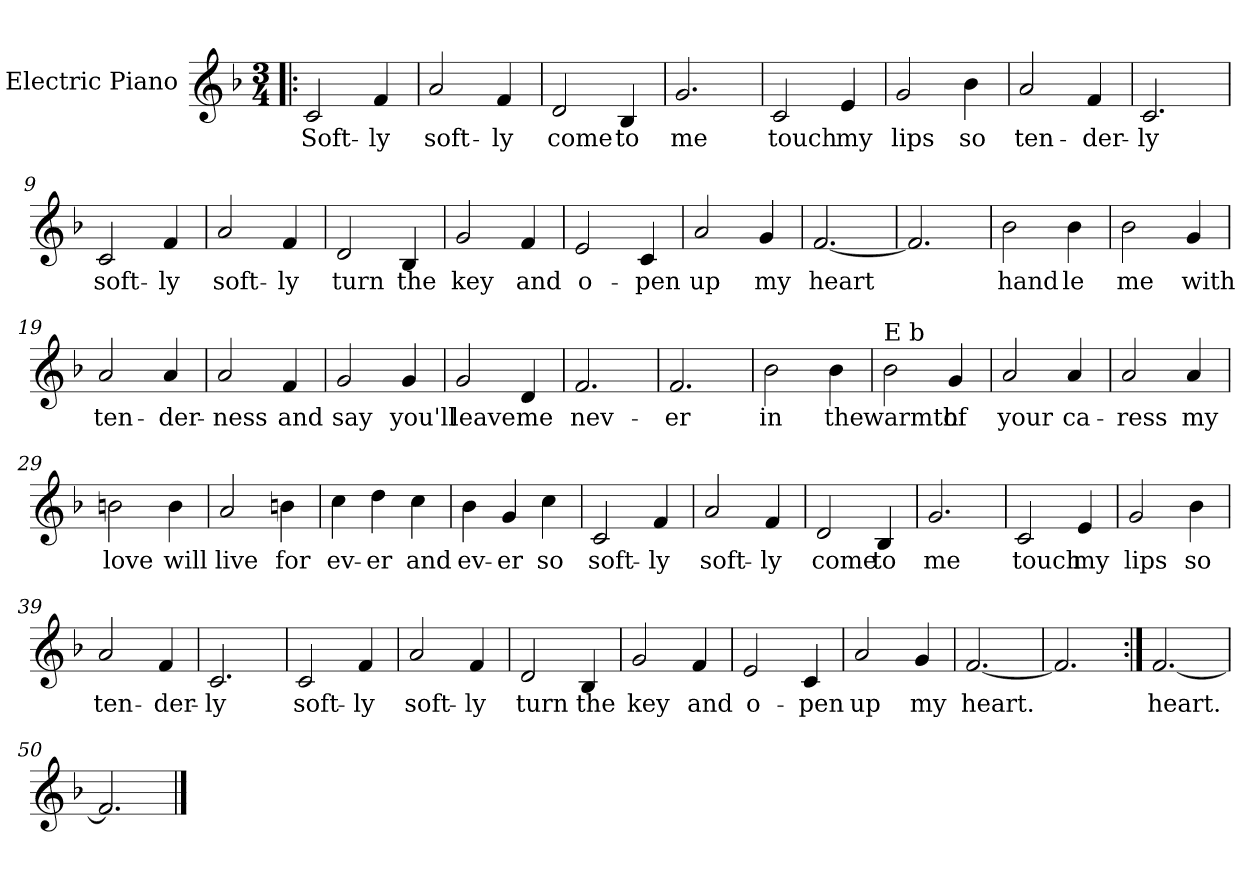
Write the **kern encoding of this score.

**kern	**text
*part1	*part1
*staff1	*staff1
*I"Electric Piano	*
*I'E.Pno	*
*clefG2	*
*k[b-]	*
*F:	*
*M3/4	*
=1!|:	=1!|:
2c/	Soft-
4f/	-ly
=2	=2
2a/	soft-
4f/	-ly
=3	=3
2d/	come
4B-/	to
=4	=4
2.g/	me
=5	=5
2c/	touch
4e/	my
=6	=6
2g/	lips
4b-\	so
=7	=7
2a/	ten-
4f/	-der-
=8	=8
2.c/	-ly
!!LO:LB:g=z
=9	=9
2c/	soft-
4f/	-ly
=10	=10
2a/	soft-
4f/	-ly
=11	=11
2d/	turn
4B-/	the
=12	=12
2g/	key
4f/	and
=13	=13
2e/	o-
4c/	-pen
=14	=14
2a/	up
4g/	my
=15	=15
[2.f/	heart
=16	=16
2.f/]	.
=17	=17
2b-\	hand
4b-\	le
!!LO:LB:g=z
=18	=18
2b-\	me
4g/	with
=19	=19
2a/	ten-
4a/	-der-
=20	=20
2a/	-ness
4f/	and
=21	=21
2g/	say
4g/	you'll
=22	=22
2g/	leave
4d/	me
=23	=23
2.f/	nev-
=24	=24
2.f/	-er
=25	=25
2b-\	in
4b-\	the
!!LO:LB:g=z
=26	=26
!LO:TX:a:t=E b	!
2b-\	warmth
4g/	of
=27	=27
2a/	your
4a/	ca-
=28	=28
2a/	-ress
4a/	my
=29	=29
2bn\	love
4b\	will
=30	=30
2a/	live
4bn\	for
=31	=31
4cc\	ev-
4dd\	-er
4cc\	and
=32	=32
4b-\	ev-
4g/	-er
4cc\	so
!!LO:LB:g=z
=33	=33
2c/	soft-
4f/	-ly
=34	=34
2a/	soft-
4f/	-ly
=35	=35
2d/	come
4B-/	to
=36	=36
2.g/	me
=37	=37
2c/	touch
4e/	my
=38	=38
2g/	lips
4b-\	so
=39	=39
2a/	ten-
4f/	-der-
=40	=40
2.c/	-ly
=41	=41
2c/	soft-
4f/	-ly
!!LO:LB:g=z
=42	=42
2a/	soft-
4f/	-ly
=43	=43
2d/	turn
4B-/	the
=44	=44
2g/	key
4f/	and
=45	=45
2e/	o-
4c/	-pen
=46	=46
2a/	up
4g/	my
=47	=47
[2.f/	heart.
=48	=48
2.f/]	.
=49:|!	=49:|!
[2.f/	heart.
=50	=50
2.f/]	.
==	==
*-	*-
